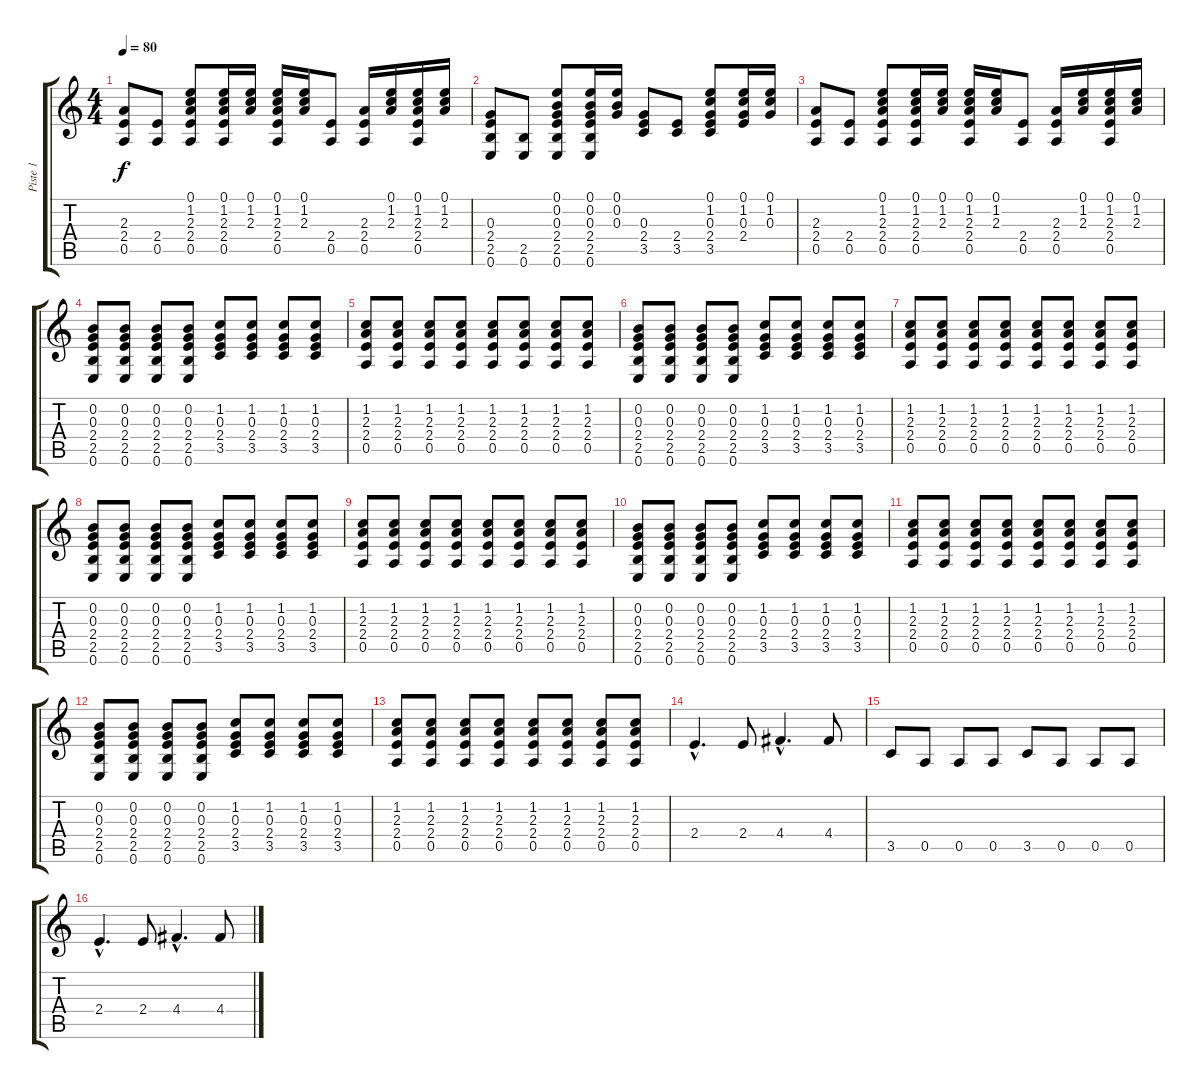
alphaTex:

\track ("Piste 1" "Piste 1") {instrument distortionguitar}
\staff {score tabs}
\tuning (E4 B3 G3 D3 A2 E2) {hide}
\ts (4 4)
\tempo 80
\clef g2
\ks c
(2.3 2.4 0.5).8{dy f} (2.4 0.5).8 (0.1 1.2 2.3 2.4 0.5).8 (0.1 1.2 2.3 2.4 0.5).16 (0.1 1.2 2.3).16 (0.1 1.2 2.3 2.4 0.5).16 (0.1 1.2 2.3).16 (2.4 0.5).8 (2.3 2.4 0.5).16 (0.1 1.2 2.3).16 (0.1 1.2 2.3 2.4 0.5).16 (0.1 1.2 2.3).16 |
(0.3 2.4 2.5 0.6).8 (2.5 0.6).8 (0.1 0.2 0.3 2.4 2.5 0.6).8 (0.1 0.2 0.3 2.4 2.5 0.6).16 (0.1 0.2 0.3).16 (0.3 2.4 3.5).8 (2.4 3.5).8 (0.1 1.2 0.3 2.4 3.5).8 (0.1 1.2 0.3 2.4).16 (0.1 1.2 0.3).16 |
(2.3 2.4 0.5).8 (2.4 0.5).8 (0.1 1.2 2.3 2.4 0.5).8 (0.1 1.2 2.3 2.4 0.5).16 (0.1 1.2 2.3).16 (0.1 1.2 2.3 2.4 0.5).16 (0.1 1.2 2.3).16 (2.4 0.5).8 (2.3 2.4 0.5).16 (0.1 1.2 2.3).16 (0.1 1.2 2.3 2.4 0.5).16 (0.1 1.2 2.3).16 |
(0.2 0.3 2.4 2.5 0.6).8{instrument distortionguitar} (0.2 0.3 2.4 2.5 0.6).8 (0.2 0.3 2.4 2.5 0.6).8 (0.2 0.3 2.4 2.5 0.6).8 (1.2 0.3 2.4 3.5).8 (1.2 0.3 2.4 3.5).8 (1.2 0.3 2.4 3.5).8 (1.2 0.3 2.4 3.5).8 |
(1.2 2.3 2.4 0.5).8 (1.2 2.3 2.4 0.5).8 (1.2 2.3 2.4 0.5).8 (1.2 2.3 2.4 0.5).8 (1.2 2.3 2.4 0.5).8 (1.2 2.3 2.4 0.5).8 (1.2 2.3 2.4 0.5).8 (1.2 2.3 2.4 0.5).8 |
(0.2 0.3 2.4 2.5 0.6).8 (0.2 0.3 2.4 2.5 0.6).8 (0.2 0.3 2.4 2.5 0.6).8 (0.2 0.3 2.4 2.5 0.6).8 (1.2 0.3 2.4 3.5).8 (1.2 0.3 2.4 3.5).8 (1.2 0.3 2.4 3.5).8 (1.2 0.3 2.4 3.5).8 |
(1.2 2.3 2.4 0.5).8 (1.2 2.3 2.4 0.5).8 (1.2 2.3 2.4 0.5).8 (1.2 2.3 2.4 0.5).8 (1.2 2.3 2.4 0.5).8 (1.2 2.3 2.4 0.5).8 (1.2 2.3 2.4 0.5).8 (1.2 2.3 2.4 0.5).8 |
(0.2 0.3 2.4 2.5 0.6).8 (0.2 0.3 2.4 2.5 0.6).8 (0.2 0.3 2.4 2.5 0.6).8 (0.2 0.3 2.4 2.5 0.6).8 (1.2 0.3 2.4 3.5).8 (1.2 0.3 2.4 3.5).8 (1.2 0.3 2.4 3.5).8 (1.2 0.3 2.4 3.5).8 |
(1.2 2.3 2.4 0.5).8 (1.2 2.3 2.4 0.5).8 (1.2 2.3 2.4 0.5).8 (1.2 2.3 2.4 0.5).8 (1.2 2.3 2.4 0.5).8 (1.2 2.3 2.4 0.5).8 (1.2 2.3 2.4 0.5).8 (1.2 2.3 2.4 0.5).8 |
(0.2 0.3 2.4 2.5 0.6).8 (0.2 0.3 2.4 2.5 0.6).8 (0.2 0.3 2.4 2.5 0.6).8 (0.2 0.3 2.4 2.5 0.6).8 (1.2 0.3 2.4 3.5).8 (1.2 0.3 2.4 3.5).8 (1.2 0.3 2.4 3.5).8 (1.2 0.3 2.4 3.5).8 |
(1.2 2.3 2.4 0.5).8 (1.2 2.3 2.4 0.5).8 (1.2 2.3 2.4 0.5).8 (1.2 2.3 2.4 0.5).8 (1.2 2.3 2.4 0.5).8 (1.2 2.3 2.4 0.5).8 (1.2 2.3 2.4 0.5).8 (1.2 2.3 2.4 0.5).8 |
(0.2 0.3 2.4 2.5 0.6).8 (0.2 0.3 2.4 2.5 0.6).8 (0.2 0.3 2.4 2.5 0.6).8 (0.2 0.3 2.4 2.5 0.6).8 (1.2 0.3 2.4 3.5).8 (1.2 0.3 2.4 3.5).8 (1.2 0.3 2.4 3.5).8 (1.2 0.3 2.4 3.5).8 |
(1.2 2.3 2.4 0.5).8 (1.2 2.3 2.4 0.5).8 (1.2 2.3 2.4 0.5).8 (1.2 2.3 2.4 0.5).8 (1.2 2.3 2.4 0.5).8 (1.2 2.3 2.4 0.5).8 (1.2 2.3 2.4 0.5).8 (1.2 2.3 2.4 0.5).8 |
2.4{hac}.4{d} 2.4.8 4.4{hac}.4{d} 4.4.8 |
3.5.8 0.5.8 0.5.8 0.5.8 3.5.8 0.5.8 0.5.8 0.5.8 |
2.4{hac}.4{d} 2.4.8 4.4{hac}.4{d} 4.4.8
